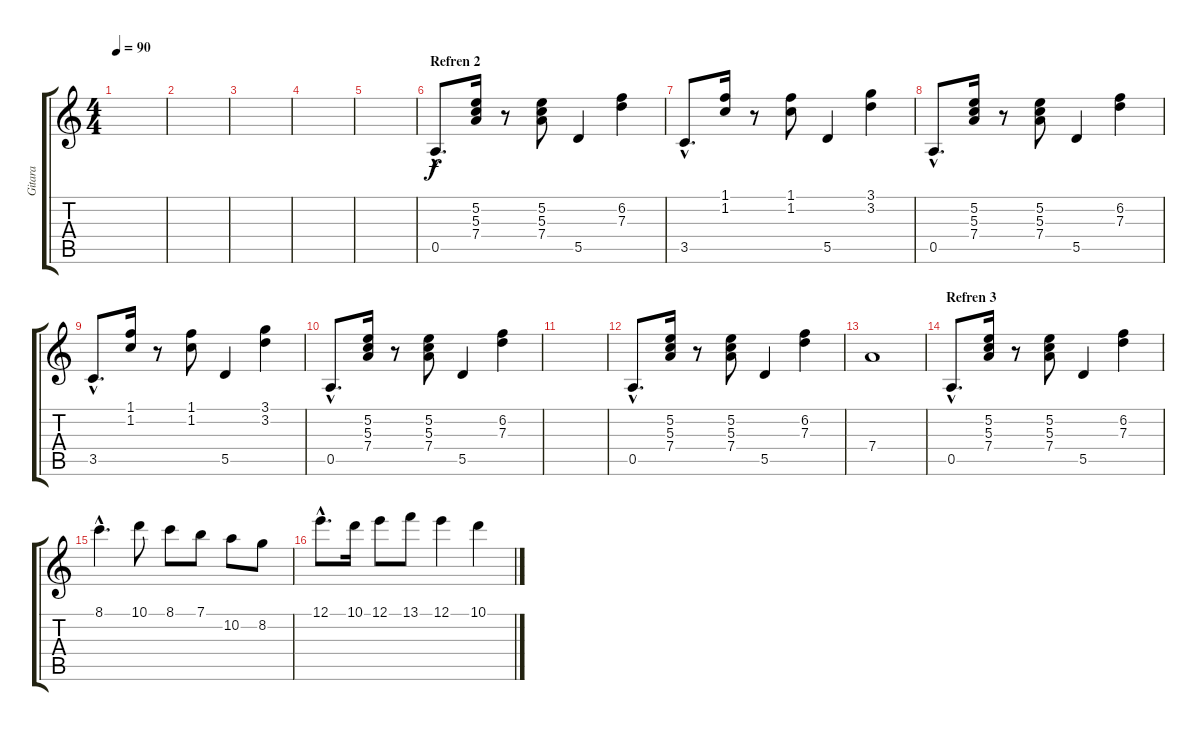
\track ("Gitara" "Gitara") {instrument electricguitarclean}
\staff {score tabs}
\tuning (E4 B3 G3 D3 A2 E2) {hide}
\ts (4 4)
\tempo 90
\clef g2
\ks c
|
|
|
|
|
\section ("" "Refren 2")
0.5{hac}.8{d} (5.2 5.3 7.4).16 r.8 (5.2 5.3 7.4).8 5.5.4 (6.2 7.3).4 |
3.5{hac}.8{d} (1.1 1.2).16 r.8 (1.1 1.2).8 5.5.4 (3.1 3.2).4 |
0.5{hac}.8{d} (5.2 5.3 7.4).16 r.8 (5.2 5.3 7.4).8 5.5.4 (6.2 7.3).4 |
3.5{hac}.8{d} (1.1 1.2).16 r.8 (1.1 1.2).8 5.5.4 (3.1 3.2).4 |
0.5{hac}.8{d} (5.2 5.3 7.4).16 r.8 (5.2 5.3 7.4).8 5.5.4 (6.2 7.3).4 |
|
0.5{hac}.8{d} (5.2 5.3 7.4).16 r.8 (5.2 5.3 7.4).8 5.5.4 (6.2 7.3).4 |
7.4.1 |
\section ("" "Refren 3")
0.5{hac}.8{d} (5.2 5.3 7.4).16 r.8 (5.2 5.3 7.4).8 5.5.4 (6.2 7.3).4 |
8.1{hac}.4{d volume 12} 10.1.8 8.1.8 7.1.8 10.2.8 8.2.8 |
12.1{hac}.8{d} 10.1.16 12.1.8 13.1.8 12.1.4 10.1.4
